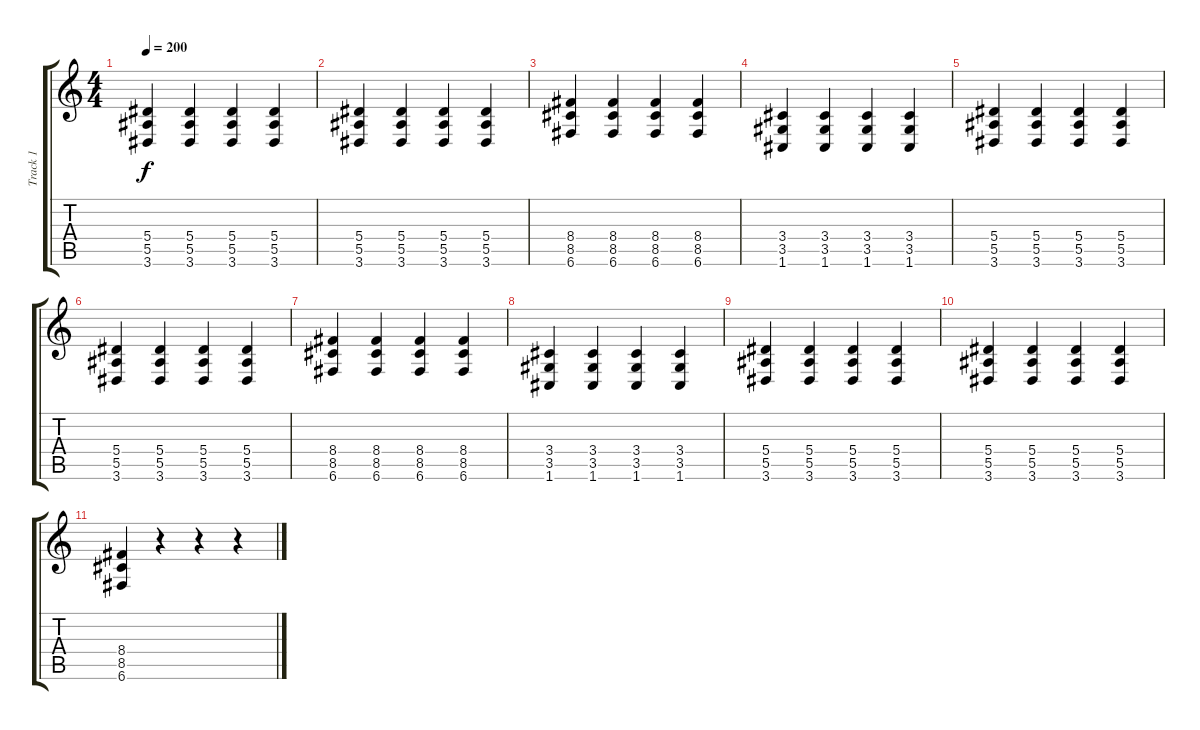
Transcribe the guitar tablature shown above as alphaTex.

\track ("Track 1" "Track 1") {instrument distortionguitar}
\staff {score tabs}
\tuning (C4 G3 Eb3 Bb2 F2 C2) {hide}
\ts (4 4)
\tempo 200
\clef g2
\ks c
(5.4 5.5 3.6).4{dy f} (5.4 5.5 3.6).4 (5.4 5.5 3.6).4 (5.4 5.5 3.6).4 |
(5.4 5.5 3.6).4 (5.4 5.5 3.6).4 (5.4 5.5 3.6).4 (5.4 5.5 3.6).4 |
(8.4 8.5 6.6).4 (8.4 8.5 6.6).4 (8.4 8.5 6.6).4 (8.4 8.5 6.6).4 |
(3.4 3.5 1.6).4 (3.4 3.5 1.6).4 (3.4 3.5 1.6).4 (3.4 3.5 1.6).4 |
(5.4 5.5 3.6).4 (5.4 5.5 3.6).4 (5.4 5.5 3.6).4 (5.4 5.5 3.6).4 |
(5.4 5.5 3.6).4 (5.4 5.5 3.6).4 (5.4 5.5 3.6).4 (5.4 5.5 3.6).4 |
(8.4 8.5 6.6).4 (8.4 8.5 6.6).4 (8.4 8.5 6.6).4 (8.4 8.5 6.6).4 |
(3.4 3.5 1.6).4 (3.4 3.5 1.6).4 (3.4 3.5 1.6).4 (3.4 3.5 1.6).4 |
(5.4 5.5 3.6).4 (5.4 5.5 3.6).4 (5.4 5.5 3.6).4 (5.4 5.5 3.6).4 |
(5.4 5.5 3.6).4 (5.4 5.5 3.6).4 (5.4 5.5 3.6).4 (5.4 5.5 3.6).4 |
(8.4 8.5 6.6).4 r.4 r.4 r.4
